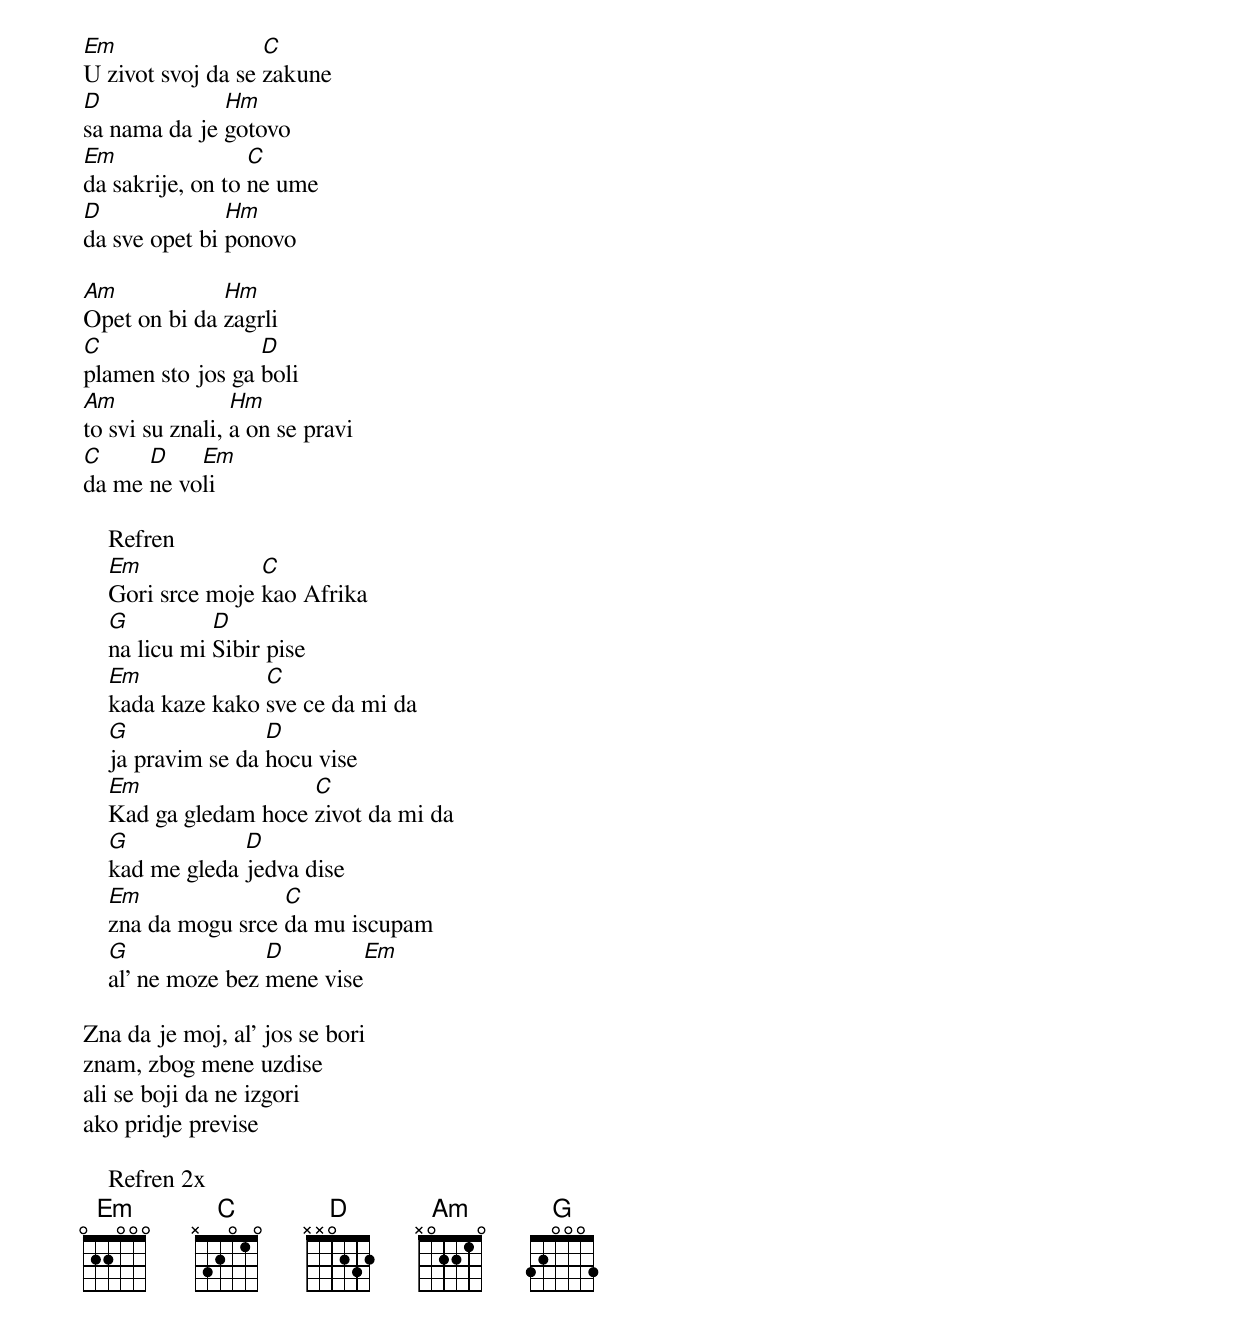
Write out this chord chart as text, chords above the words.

Em                 C
U zivot svoj da se zakune
D             Hm
sa nama da je gotovo
Em                C
da sakrije, on to ne ume
D              Hm
da sve opet bi ponovo

Am            Hm
Opet on bi da zagrli
C                 D
plamen sto jos ga boli
Am               Hm
to svi su znali, a on se pravi
C     D    Em
da me ne voli

    Refren
    Em             C
    Gori srce moje kao Afrika
    G          D
    na licu mi Sibir pise
    Em             C
    kada kaze kako sve ce da mi da
    G               D
    ja pravim se da hocu vise
    Em                 C
    Kad ga gledam hoce zivot da mi da
    G            D
    kad me gleda jedva dise
    Em               C
    zna da mogu srce da mu iscupam
    G               D        Em
    al' ne moze bez mene vise

Zna da je moj, al' jos se bori
znam, zbog mene uzdise
ali se boji da ne izgori
ako pridje previse

    Refren 2x
